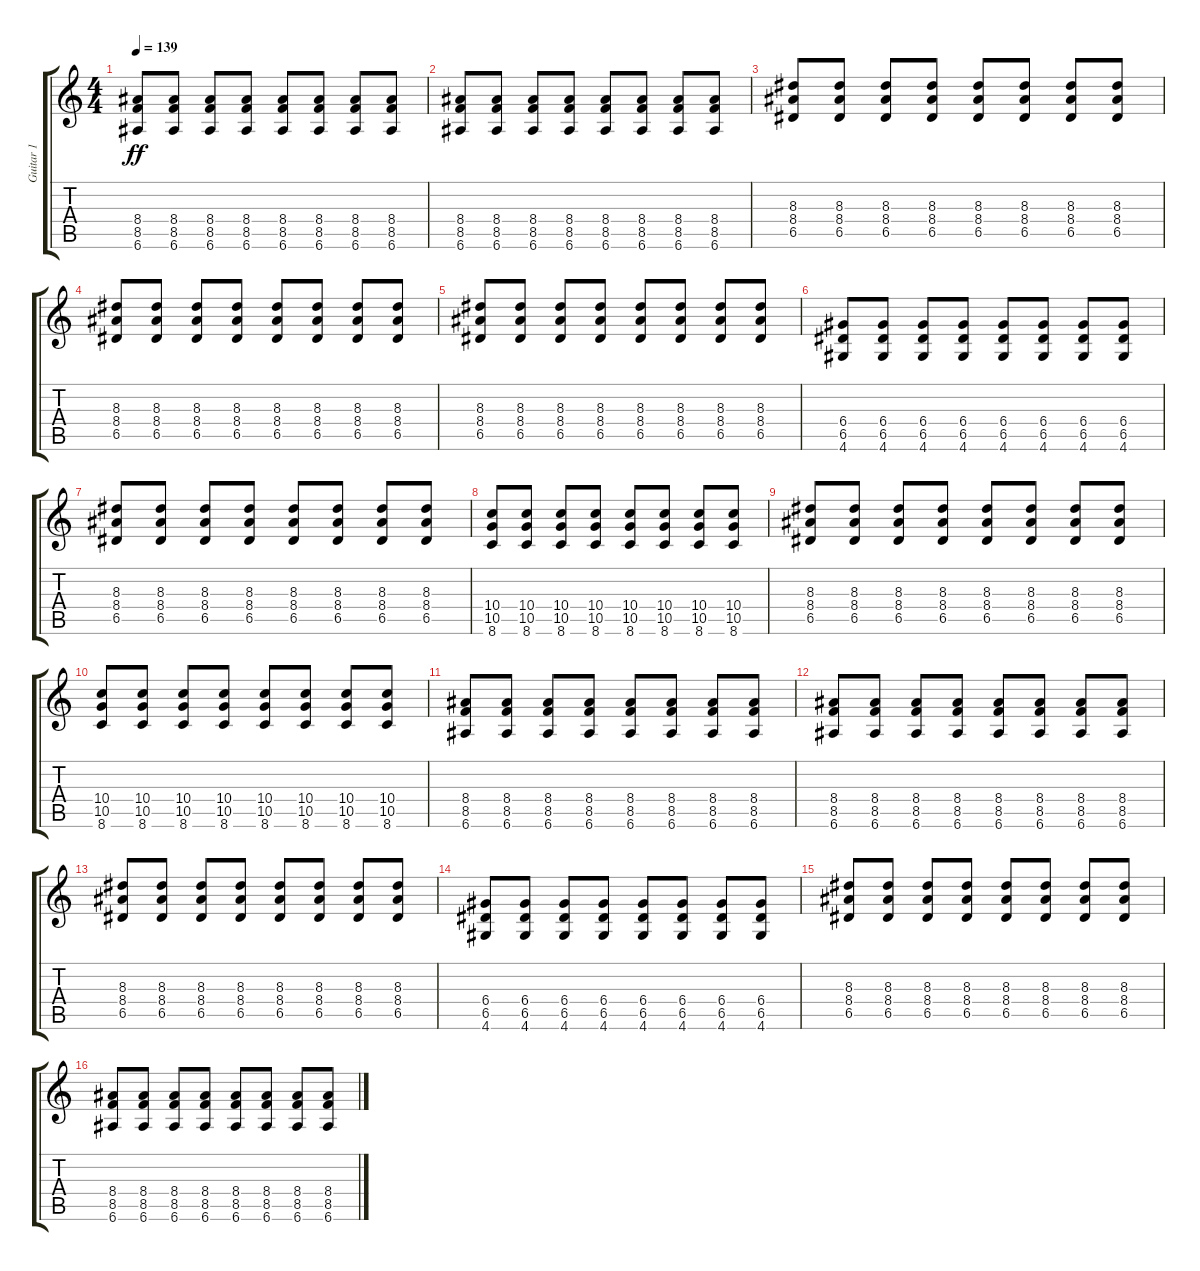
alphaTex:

\track ("Guitar 1" "Guitar 1") {instrument distortionguitar}
\staff {score tabs}
\tuning (E4 B3 G3 D3 A2 E2) {hide}
\ts (4 4)
\tempo 139
\clef g2
\ks c
(8.4 8.5 6.6).8{dy ff} (8.4 8.5 6.6).8 (8.4 8.5 6.6).8 (8.4 8.5 6.6).8 (8.4 8.5 6.6).8 (8.4 8.5 6.6).8 (8.4 8.5 6.6).8 (8.4 8.5 6.6).8 |
(8.4 8.5 6.6).8 (8.4 8.5 6.6).8 (8.4 8.5 6.6).8 (8.4 8.5 6.6).8 (8.4 8.5 6.6).8 (8.4 8.5 6.6).8 (8.4 8.5 6.6).8 (8.4 8.5 6.6).8 |
(8.3 8.4 6.5).8 (8.3 8.4 6.5).8 (8.3 8.4 6.5).8 (8.3 8.4 6.5).8 (8.3 8.4 6.5).8 (8.3 8.4 6.5).8 (8.3 8.4 6.5).8 (8.3 8.4 6.5).8 |
(8.3 8.4 6.5).8 (8.3 8.4 6.5).8 (8.3 8.4 6.5).8 (8.3 8.4 6.5).8 (8.3 8.4 6.5).8 (8.3 8.4 6.5).8 (8.3 8.4 6.5).8 (8.3 8.4 6.5).8 |
(8.3 8.4 6.5).8 (8.3 8.4 6.5).8 (8.3 8.4 6.5).8 (8.3 8.4 6.5).8 (8.3 8.4 6.5).8 (8.3 8.4 6.5).8 (8.3 8.4 6.5).8 (8.3 8.4 6.5).8 |
(6.4 6.5 4.6).8 (6.4 6.5 4.6).8 (6.4 6.5 4.6).8 (6.4 6.5 4.6).8 (6.4 6.5 4.6).8 (6.4 6.5 4.6).8 (6.4 6.5 4.6).8 (6.4 6.5 4.6).8 |
(8.3 8.4 6.5).8 (8.3 8.4 6.5).8 (8.3 8.4 6.5).8 (8.3 8.4 6.5).8 (8.3 8.4 6.5).8 (8.3 8.4 6.5).8 (8.3 8.4 6.5).8 (8.3 8.4 6.5).8 |
(10.4 10.5 8.6).8 (10.4 10.5 8.6).8 (10.4 10.5 8.6).8 (10.4 10.5 8.6).8 (10.4 10.5 8.6).8 (10.4 10.5 8.6).8 (10.4 10.5 8.6).8 (10.4 10.5 8.6).8 |
(8.3 8.4 6.5).8 (8.3 8.4 6.5).8 (8.3 8.4 6.5).8 (8.3 8.4 6.5).8 (8.3 8.4 6.5).8 (8.3 8.4 6.5).8 (8.3 8.4 6.5).8 (8.3 8.4 6.5).8 |
(10.4 10.5 8.6).8 (10.4 10.5 8.6).8 (10.4 10.5 8.6).8 (10.4 10.5 8.6).8 (10.4 10.5 8.6).8 (10.4 10.5 8.6).8 (10.4 10.5 8.6).8 (10.4 10.5 8.6).8 |
(8.4 8.5 6.6).8 (8.4 8.5 6.6).8 (8.4 8.5 6.6).8 (8.4 8.5 6.6).8 (8.4 8.5 6.6).8 (8.4 8.5 6.6).8 (8.4 8.5 6.6).8 (8.4 8.5 6.6).8 |
(8.4 8.5 6.6).8 (8.4 8.5 6.6).8 (8.4 8.5 6.6).8 (8.4 8.5 6.6).8 (8.4 8.5 6.6).8 (8.4 8.5 6.6).8 (8.4 8.5 6.6).8 (8.4 8.5 6.6).8 |
(8.3 8.4 6.5).8 (8.3 8.4 6.5).8 (8.3 8.4 6.5).8 (8.3 8.4 6.5).8 (8.3 8.4 6.5).8 (8.3 8.4 6.5).8 (8.3 8.4 6.5).8 (8.3 8.4 6.5).8 |
(6.4 6.5 4.6).8 (6.4 6.5 4.6).8 (6.4 6.5 4.6).8 (6.4 6.5 4.6).8 (6.4 6.5 4.6).8 (6.4 6.5 4.6).8 (6.4 6.5 4.6).8 (6.4 6.5 4.6).8 |
(8.3 8.4 6.5).8 (8.3 8.4 6.5).8 (8.3 8.4 6.5).8 (8.3 8.4 6.5).8 (8.3 8.4 6.5).8 (8.3 8.4 6.5).8 (8.3 8.4 6.5).8 (8.3 8.4 6.5).8 |
(8.4 8.5 6.6).8 (8.4 8.5 6.6).8 (8.4 8.5 6.6).8 (8.4 8.5 6.6).8 (8.4 8.5 6.6).8 (8.4 8.5 6.6).8 (8.4 8.5 6.6).8 (8.4 8.5 6.6).8
